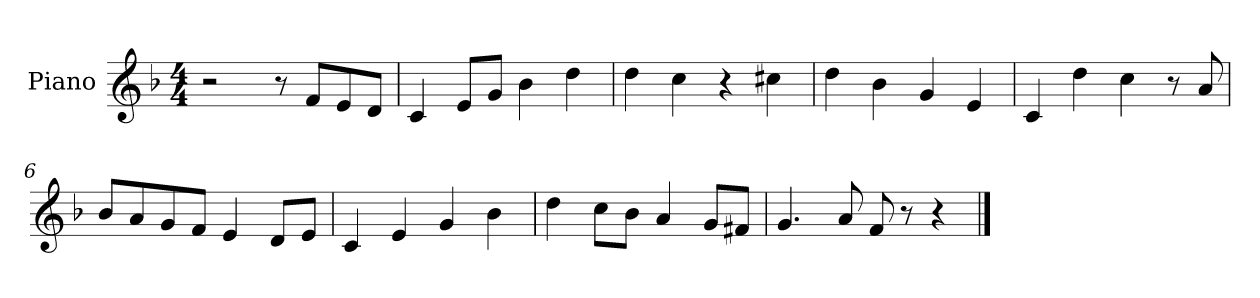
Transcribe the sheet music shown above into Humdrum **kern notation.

**kern
*part1
*staff1
*I"Piano
*I'Pno
*clefG2
*k[b-]
*M4/4
=1
2r
8r
8f/L
8e/
8d/J
=2
4c/
8e/L
8g/J
4b-\
4dd\
=3
4dd\
4cc\
4r
4cc#X\
=4
4dd\
4b-\
4g/
4e/
=5
4c/
4dd\
4cc\
8r
8a/
=6
8b-/L
8a/
8g/
8f/J
4e/
8d/L
8e/J
=7
4c/
4e/
4g/
4b-\
=8
4dd\
8cc\L
8b-\J
4a/
8g/L
8f#X/J
=9
4.g/
8a/
8f/
8r
4r
==
*-
